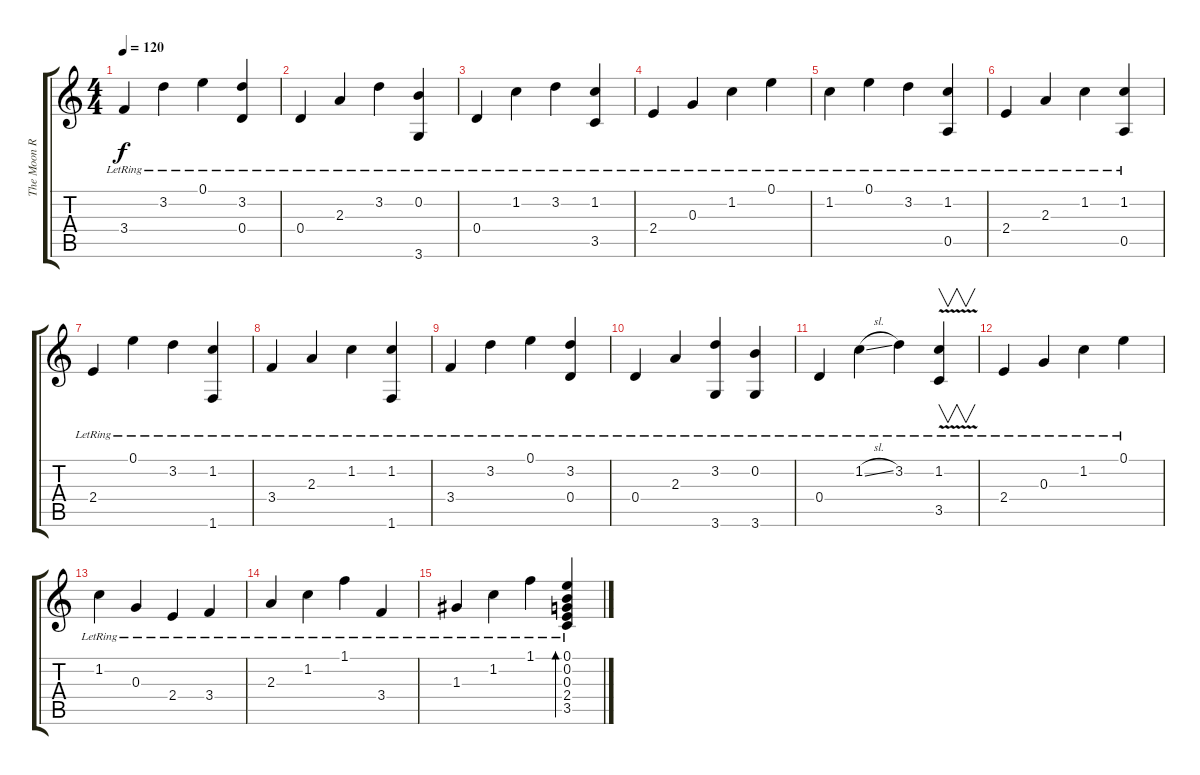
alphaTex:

\track ("The Moon Represents My Heart" "The Moon R") {instrument acousticguitarsteel}
\staff {score tabs}
\tuning (E4 B3 G3 D3 A2 E2) {hide}
\ts (4 4)
\tempo 120
\clef g2
\ks c
3.4{lr}.4{dy f} 3.2{lr}.4 0.1{lr}.4 (3.2 0.4{lr}).4 |
0.4{lr}.4 2.3{lr}.4 3.2{lr}.4 (0.2 3.6{lr}).4 |
0.4{lr}.4 1.2{lr}.4 3.2{lr}.4 (1.2 3.5{lr}).4 |
2.4{lr}.4 0.3{lr}.4 1.2{lr}.4 0.1{lr}.4 |
1.2{lr}.4 0.1{lr}.4 3.2{lr}.4 (1.2{lr} 0.5).4 |
2.4{lr}.4 2.3{lr}.4 1.2{lr}.4 (1.2{lr} 0.5).4 |
2.4{lr}.4 0.1{lr}.4 3.2{lr}.4 (1.2 1.6{lr}).4 |
3.4{lr}.4 2.3{lr}.4 1.2{lr}.4 (1.2 1.6{lr}).4 |
3.4{lr}.4 3.2{lr}.4 0.1{lr}.4 (3.2{lr} 0.4{lr}).4 |
0.4{lr}.4 2.3{lr}.4 (3.2{lr} 3.6).4 (0.2 3.6{lr}).4 |
0.4{lr}.4 1.2{sl lr}.4 3.2{lr}.4 (1.2 3.5{v lr}).4{v} |
2.4{lr}.4 0.3{lr}.4 1.2{lr}.4 0.1{lr}.4 |
1.2{lr}.4 0.3{lr}.4 2.4{lr}.4 3.4{lr}.4 |
2.3{lr}.4 1.2{lr}.4 1.1{lr}.4 3.4{lr}.4 |
1.3{lr}.4 1.2{lr}.4 1.1{lr}.4 (0.1 0.2 0.3 2.4 3.5{lr}).4{bd 480}
